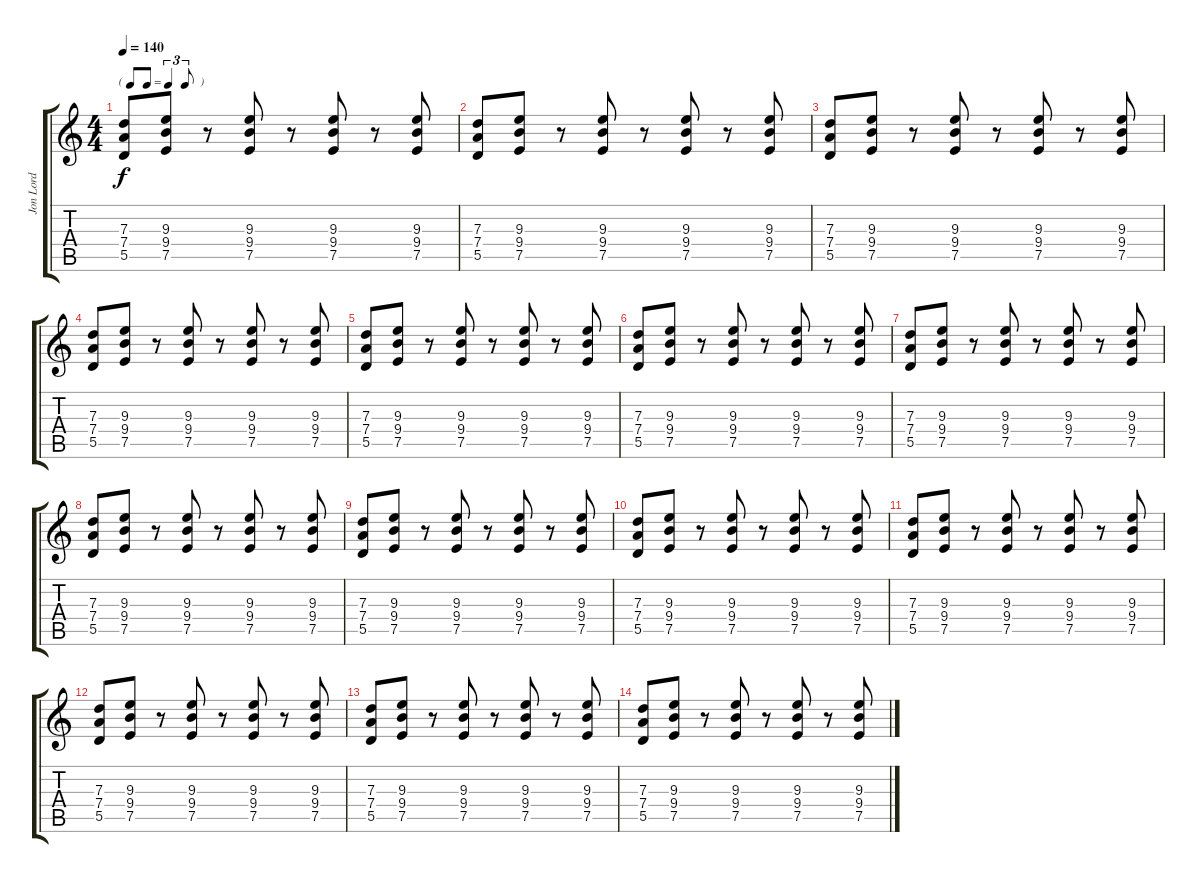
\track ("Jon Lord" "Jon Lord") {instrument electricguitarjazz}
\staff {score tabs}
\tuning (E4 B3 G3 D3 A2 E2) {hide}
\ts (4 4)
\tf triplet8th
\tempo 140
\clef g2
\ks c
(7.3 7.4 5.5).8{dy f} (9.3 9.4 7.5).8 r.8 (9.3 9.4 7.5).8 r.8 (9.3 9.4 7.5).8 r.8 (9.3 9.4 7.5).8 |
(7.3 7.4 5.5).8 (9.3 9.4 7.5).8 r.8 (9.3 9.4 7.5).8 r.8 (9.3 9.4 7.5).8 r.8 (9.3 9.4 7.5).8 |
(7.3 7.4 5.5).8 (9.3 9.4 7.5).8 r.8 (9.3 9.4 7.5).8 r.8 (9.3 9.4 7.5).8 r.8 (9.3 9.4 7.5).8 |
(7.3 7.4 5.5).8 (9.3 9.4 7.5).8 r.8 (9.3 9.4 7.5).8 r.8 (9.3 9.4 7.5).8 r.8 (9.3 9.4 7.5).8 |
(7.3 7.4 5.5).8 (9.3 9.4 7.5).8 r.8 (9.3 9.4 7.5).8 r.8 (9.3 9.4 7.5).8 r.8 (9.3 9.4 7.5).8 |
(7.3 7.4 5.5).8 (9.3 9.4 7.5).8 r.8 (9.3 9.4 7.5).8 r.8 (9.3 9.4 7.5).8 r.8 (9.3 9.4 7.5).8 |
(7.3 7.4 5.5).8 (9.3 9.4 7.5).8 r.8 (9.3 9.4 7.5).8 r.8 (9.3 9.4 7.5).8 r.8 (9.3 9.4 7.5).8 |
(7.3 7.4 5.5).8 (9.3 9.4 7.5).8 r.8 (9.3 9.4 7.5).8 r.8 (9.3 9.4 7.5).8 r.8 (9.3 9.4 7.5).8 |
(7.3 7.4 5.5).8 (9.3 9.4 7.5).8 r.8 (9.3 9.4 7.5).8 r.8 (9.3 9.4 7.5).8 r.8 (9.3 9.4 7.5).8 |
(7.3 7.4 5.5).8 (9.3 9.4 7.5).8 r.8 (9.3 9.4 7.5).8 r.8 (9.3 9.4 7.5).8 r.8 (9.3 9.4 7.5).8 |
(7.3 7.4 5.5).8{volume 0} (9.3 9.4 7.5).8 r.8 (9.3 9.4 7.5).8 r.8 (9.3 9.4 7.5).8 r.8 (9.3 9.4 7.5).8 |
(7.3 7.4 5.5).8 (9.3 9.4 7.5).8 r.8 (9.3 9.4 7.5).8 r.8 (9.3 9.4 7.5).8 r.8 (9.3 9.4 7.5).8 |
(7.3 7.4 5.5).8 (9.3 9.4 7.5).8 r.8 (9.3 9.4 7.5).8 r.8 (9.3 9.4 7.5).8 r.8 (9.3 9.4 7.5).8 |
(7.3 7.4 5.5).8 (9.3 9.4 7.5).8 r.8 (9.3 9.4 7.5).8 r.8 (9.3 9.4 7.5).8 r.8 (9.3 9.4 7.5).8
